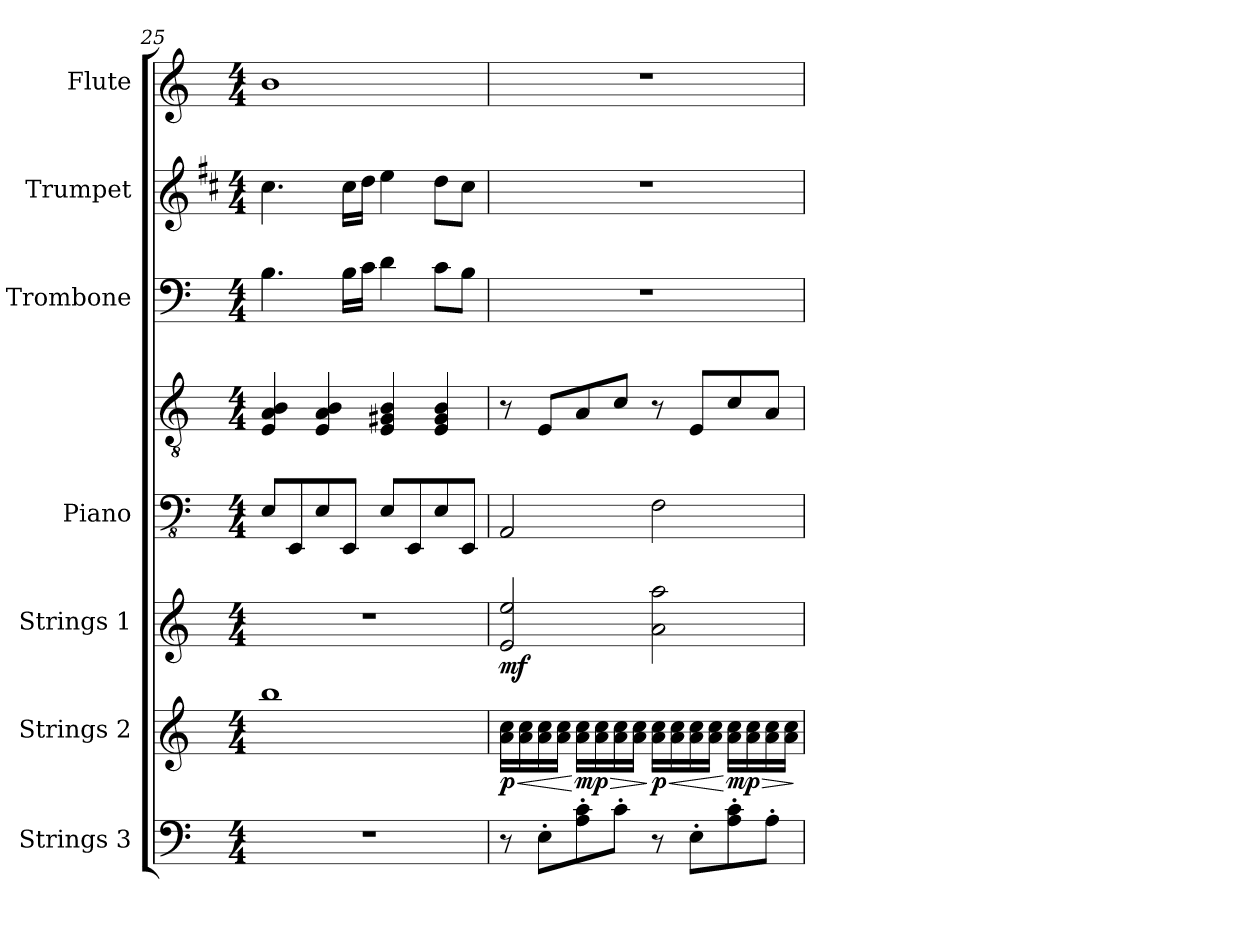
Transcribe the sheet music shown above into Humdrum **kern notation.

**kern	**kern	**dynam	**kern	**dynam	**kern	**kern	**kern	**kern	**kern
*part7	*part6	*part6	*part5	*part5	*part4	*part4	*part3	*part2	*part1
*staff8	*staff7	*staff7	*staff6	*staff6	*staff5	*staff4	*staff3	*staff2	*staff1
*I"Strings 3	*I"Strings 2	*	*I"Strings 1	*	*I"Piano	*	*I"Trombone	*I"Trumpet	*I"Flute
*I'St. 3	*I'St. 2	*	*I'St. 1	*	*I'Pno.	*	*I'Tbn.	*I'Tpt.	*I'Fl.
*clefF4	*clefG2	*	*clefG2	*	*clefFv4	*clefGv2	*clefF4	*clefG2	*clefG2
*	*	*	*	*	*	*	*	*ITrd1c2	*
*k[]	*k[]	*	*k[]	*	*k[]	*k[]	*k[]	*k[]	*k[]
*M4/4	*M4/4	*	*M4/4	*	*M4/4	*M4/4	*M4/4	*M4/4	*M4/4
=25	=25	=25	=25	=25	=25	=25	=25	=25	=25
1r	1bb	.	1r	.	8EE/L	4E/ 4A/ 4B/	4.B\	4.b\	1b
.	.	.	.	.	8EEE/	.	.	.	.
.	.	.	.	.	8EE/	4E/ 4A/ 4B/	.	.	.
.	.	.	.	.	8EEE/J	.	16B\LL	16b\LL	.
.	.	.	.	.	.	.	16c\JJ	16cc\JJ	.
.	.	.	.	.	8EE/L	4E/ 4G#X/ 4B/	4d\	4dd\	.
.	.	.	.	.	8EEE/	.	.	.	.
.	.	.	.	.	8EE/	4E/ 4G#/ 4B/	8c\L	8cc\L	.
.	.	.	.	.	8EEE/J	.	8B\J	8b\J	.
!!LO:LB:g=z
=26	=26	=26	=26	=26	=26	=26	=26	=26	=26
!	!	!LO:HP:b	!	!	!	!	!	!	!
!	!	!LO:DY:n=1:b	!	!LO:DY:b	!	!	!	!	!
8r	16a\ 16cc\LL	< p	2e/ 2ee/	mf	2AAA/	8r	1r	1r	1r
.	16a\ 16cc\	.	.	.	.	.	.	.	.
8E'\L	16a\ 16cc\	.	.	.	.	8E/L	.	.	.
.	16a\ 16cc\JJ	.	.	.	.	.	.	.	.
!	!	!LO:HP:n=1:b	!	!	!	!	!	!	!
!	!	!LO:DY:n=2:b	!	!	!	!	!	!	!
8A\' 8c\'	16a\ 16cc\LL	[ > mp	.	.	.	8A/	.	.	.
.	16a\ 16cc\	.	.	.	.	.	.	.	.
8c'\J	16a\ 16cc\	.	.	.	.	8c/J	.	.	.
.	16a\ 16cc\JJ	.	.	.	.	.	.	.	.
!	!	!LO:HP:n=1:b	!	!	!	!	!	!	!
!	!	!LO:DY:n=3:b	!	!	!	!	!	!	!
8r	16a\ 16cc\LL	] < p	2a\ 2aa\	.	2FF\	8r	.	.	.
.	16a\ 16cc\	.	.	.	.	.	.	.	.
8E'\L	16a\ 16cc\	.	.	.	.	8E/L	.	.	.
.	16a\ 16cc\JJ	.	.	.	.	.	.	.	.
!	!	!LO:HP:n=1:b	!	!	!	!	!	!	!
!	!	!LO:DY:n=4:b	!	!	!	!	!	!	!
8A\' 8c\'	16a\ 16cc\LL	[ > mp	.	.	.	8c/	.	.	.
.	16a\ 16cc\	.	.	.	.	.	.	.	.
8A'\J	16a\ 16cc\	.	.	.	.	8A/J	.	.	.
.	16a\ 16cc\JJ	.	.	.	.	.	.	.	.
.	.	]	.	.	.	.	.	.	.
=	=	=	=	=	=	=	=	=	=
*-	*-	*-	*-	*-	*-	*-	*-	*-	*-
